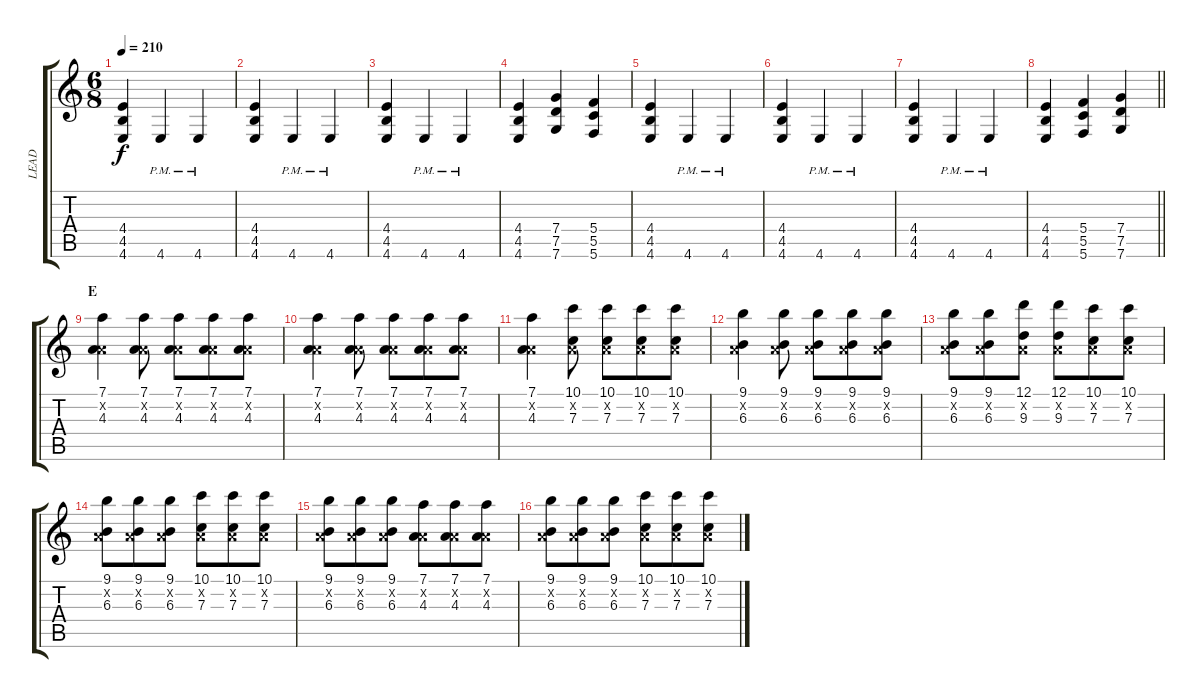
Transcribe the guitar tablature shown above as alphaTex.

\track ("LEAD" "LEAD") {instrument acousticguitarsteel}
\staff {score tabs}
\tuning (D4 A3 F3 C3 G2 C2) {hide}
\ts (6 8)
\tempo 210
\clef g2
\ks c
(4.4 4.5 4.6).4{dy f} 4.6{pm}.4 4.6{pm}.4 |
(4.4 4.5 4.6).4 4.6{pm}.4 4.6{pm}.4 |
(4.4 4.5 4.6).4 4.6{pm}.4 4.6{pm}.4 |
(4.4 4.5 4.6).4 (7.4 7.5 7.6).4 (5.4 5.5 5.6).4 |
(4.4 4.5 4.6).4 4.6{pm}.4 4.6{pm}.4 |
(4.4 4.5 4.6).4 4.6{pm}.4 4.6{pm}.4 |
(4.4 4.5 4.6).4 4.6{pm}.4 4.6{pm}.4 |
\barLineRight lightlight
(4.4 4.5 4.6).4 (5.4 5.5 5.6).4 (7.4 7.5 7.6).4 |
\section ("" "E")
(7.1 0.2{x} 4.3).4 (7.1 0.2{x} 4.3).8 (7.1 0.2{x} 4.3).8 (7.1 0.2{x} 4.3).8 (7.1 0.2{x} 4.3).8 |
(7.1 0.2{x} 4.3).4 (7.1 0.2{x} 4.3).8 (7.1 0.2{x} 4.3).8 (7.1 0.2{x} 4.3).8 (7.1 0.2{x} 4.3).8 |
(7.1 0.2{x} 4.3).4 (10.1 0.2{x} 7.3).8 (10.1 0.2{x} 7.3).8 (10.1 0.2{x} 7.3).8 (10.1 0.2{x} 7.3).8 |
(9.1 0.2{x} 6.3).4 (9.1 0.2{x} 6.3).8 (9.1 0.2{x} 6.3).8 (9.1 0.2{x} 6.3).8 (9.1 0.2{x} 6.3).8 |
(9.1 0.2{x} 6.3).8 (9.1 0.2{x} 6.3).8 (12.1 0.2{x} 9.3).8 (12.1 0.2{x} 9.3).8 (10.1 0.2{x} 7.3).8 (10.1 0.2{x} 7.3).8 |
(9.1 0.2{x} 6.3).8 (9.1 0.2{x} 6.3).8 (9.1 0.2{x} 6.3).8 (10.1 0.2{x} 7.3).8 (10.1 0.2{x} 7.3).8 (10.1 0.2{x} 7.3).8 |
(9.1 0.2{x} 6.3).8 (9.1 0.2{x} 6.3).8 (9.1 0.2{x} 6.3).8 (7.1 0.2{x} 4.3).8 (7.1 0.2{x} 4.3).8 (7.1 0.2{x} 4.3).8 |
(9.1 0.2{x} 6.3).8 (9.1 0.2{x} 6.3).8 (9.1 0.2{x} 6.3).8 (10.1 0.2{x} 7.3).8 (10.1 0.2{x} 7.3).8 (10.1 0.2{x} 7.3).8
